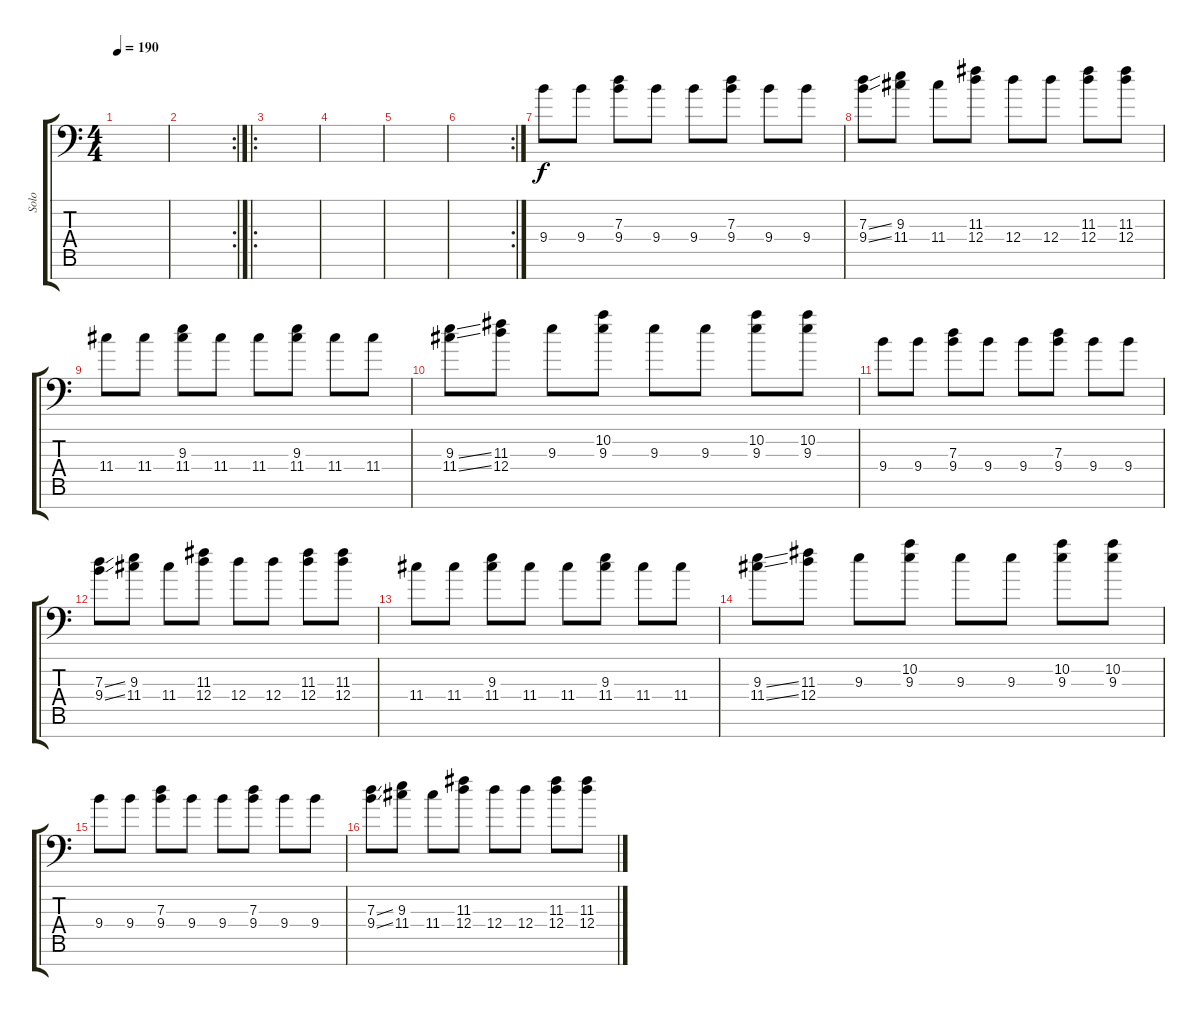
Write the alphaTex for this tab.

\track ("Solo" "Solo") {instrument distortionguitar}
\staff {score tabs}
\tuning (E4 B3 G3 D3 A2 E2 C-1) {hide}
\ts (4 4)
\tempo 190
\clef f4
\ks c
|
\rc 2
|
\ro
|
|
|
\rc 2
|
9.4.8 9.4.8 (7.3 9.4).8 9.4.8 9.4.8 (7.3 9.4).8 9.4.8 9.4.8 |
(7.3{ss} 9.4{ss}).8 (9.3 11.4).8 11.4.8 (11.3 12.4).8 12.4.8 12.4.8 (11.3 12.4).8 (11.3 12.4).8 |
11.4.8 11.4.8 (9.3 11.4).8 11.4.8 11.4.8 (9.3 11.4).8 11.4.8 11.4.8 |
(9.3{ss} 11.4{ss}).8 (11.3 12.4).8 9.3.8 (10.2 9.3).8 9.3.8 9.3.8 (10.2 9.3).8 (10.2 9.3).8 |
9.4.8 9.4.8 (7.3 9.4).8 9.4.8 9.4.8 (7.3 9.4).8 9.4.8 9.4.8 |
(7.3{ss} 9.4{ss}).8 (9.3 11.4).8 11.4.8 (11.3 12.4).8 12.4.8 12.4.8 (11.3 12.4).8 (11.3 12.4).8 |
11.4.8 11.4.8 (9.3 11.4).8 11.4.8 11.4.8 (9.3 11.4).8 11.4.8 11.4.8 |
(9.3{ss} 11.4{ss}).8 (11.3 12.4).8 9.3.8 (10.2 9.3).8 9.3.8 9.3.8 (10.2 9.3).8 (10.2 9.3).8 |
9.4.8 9.4.8 (7.3 9.4).8 9.4.8 9.4.8 (7.3 9.4).8 9.4.8 9.4.8 |
(7.3{ss} 9.4{ss}).8 (9.3 11.4).8 11.4.8 (11.3 12.4).8 12.4.8 12.4.8 (11.3 12.4).8 (11.3 12.4).8
